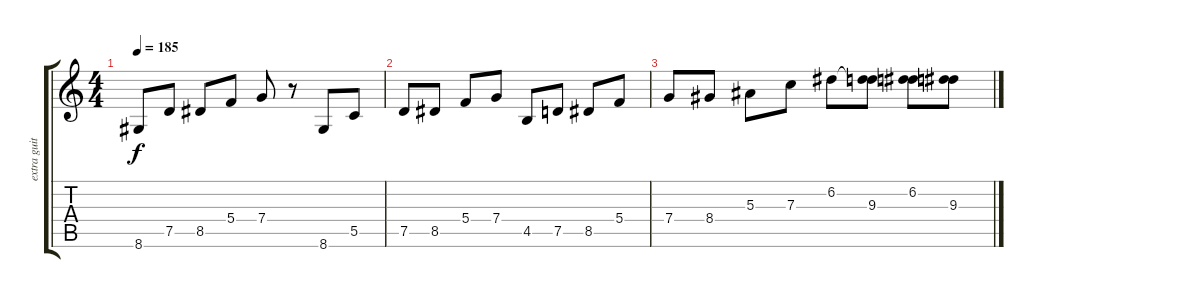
\track ("extra guitar" "extra guit") {instrument distortionguitar}
\staff {score tabs}
\tuning (D4 A3 F3 C3 G2 C2) {hide}
\ts (4 4)
\tempo 185
\clef g2
\ks c
8.6.8{dy f} 7.5.8 8.5.8 5.4.8 7.4.8 r.8 8.6.8 5.5.8 |
7.5.8 8.5.8 5.4.8 7.4.8 4.5.8 7.5.8 8.5.8 5.4.8 |
7.4.8 8.4.8 5.3.8 7.3.8 6.2.8 (6.2{t} 9.3).8 (6.2 9.3{t}).8 (6.2{t} 9.3).8
